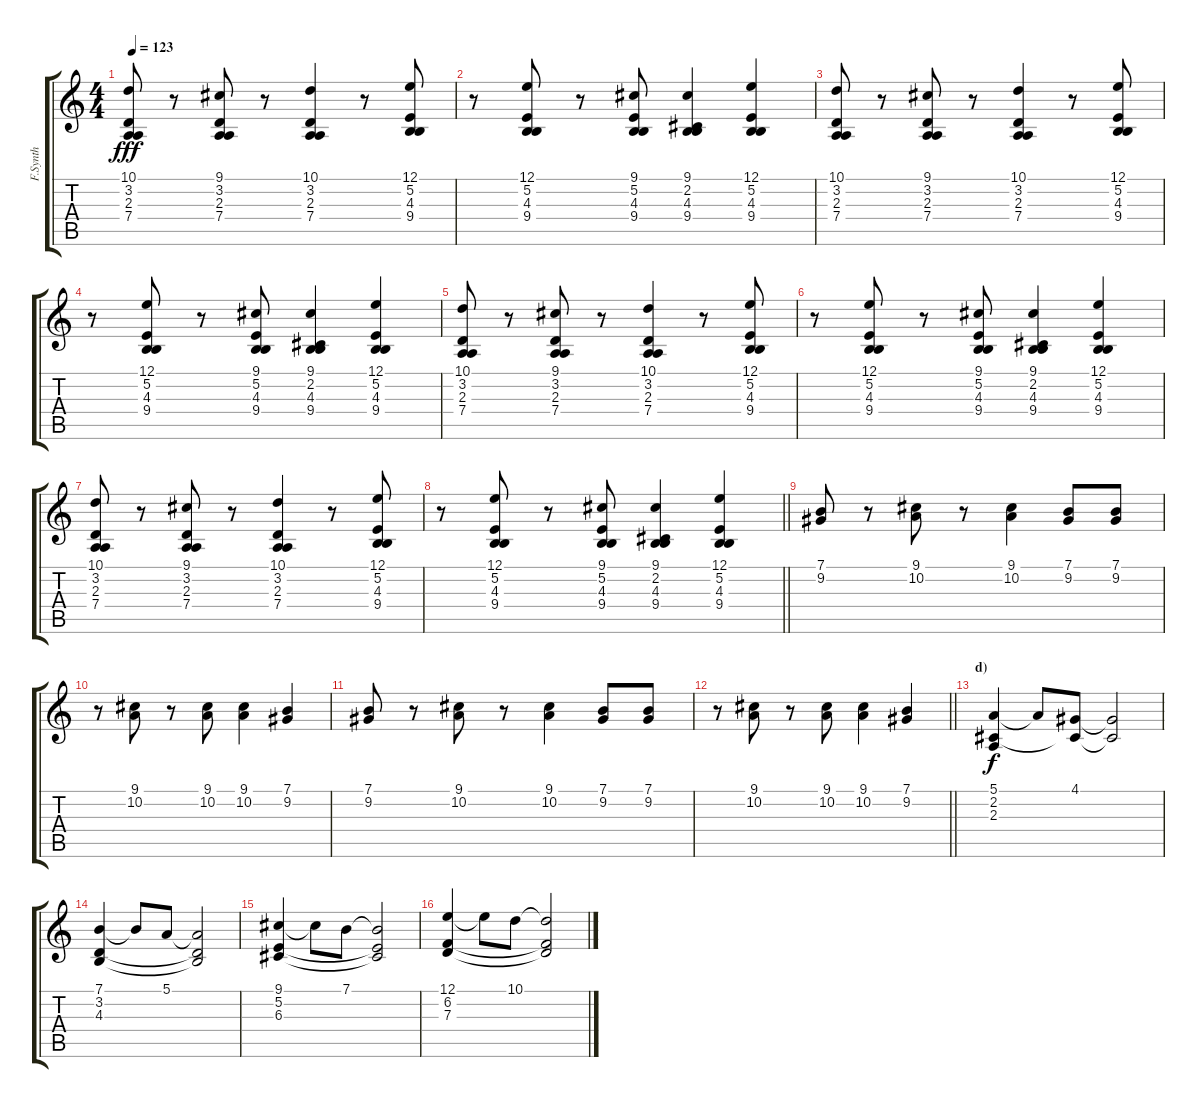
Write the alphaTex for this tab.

\track ("F.Synth " "F.Synth ") {instrument churchorgan}
\staff {score tabs}
\tuning (E4 B3 G3 D3 A2 E2) {hide}
\ts (4 4)
\tempo 123
\clef g2
\ks c
(10.1 3.2 2.3 7.4).8{dy fff} r.8 (9.1 3.2 2.3 7.4).8 r.8 (10.1 3.2 2.3 7.4).4 r.8 (12.1 5.2 4.3 9.4).8 |
r.8 (12.1 5.2 4.3 9.4).8 r.8 (9.1 5.2 4.3 9.4).8 (9.1 2.2 4.3 9.4).4 (12.1 5.2 4.3 9.4).4 |
(10.1 3.2 2.3 7.4).8 r.8 (9.1 3.2 2.3 7.4).8 r.8 (10.1 3.2 2.3 7.4).4 r.8 (12.1 5.2 4.3 9.4).8 |
r.8 (12.1 5.2 4.3 9.4).8 r.8 (9.1 5.2 4.3 9.4).8 (9.1 2.2 4.3 9.4).4 (12.1 5.2 4.3 9.4).4 |
(10.1 3.2 2.3 7.4).8 r.8 (9.1 3.2 2.3 7.4).8 r.8 (10.1 3.2 2.3 7.4).4 r.8 (12.1 5.2 4.3 9.4).8 |
r.8 (12.1 5.2 4.3 9.4).8 r.8 (9.1 5.2 4.3 9.4).8 (9.1 2.2 4.3 9.4).4 (12.1 5.2 4.3 9.4).4 |
(10.1 3.2 2.3 7.4).8 r.8 (9.1 3.2 2.3 7.4).8 r.8 (10.1 3.2 2.3 7.4).4 r.8 (12.1 5.2 4.3 9.4).8 |
\barLineRight lightlight
r.8 (12.1 5.2 4.3 9.4).8 r.8 (9.1 5.2 4.3 9.4).8 (9.1 2.2 4.3 9.4).4 (12.1 5.2 4.3 9.4).4 |
(7.1 9.2).8 r.8 (9.1 10.2).8 r.8 (9.1 10.2).4 (7.1 9.2).8 (7.1 9.2).8 |
r.8 (9.1 10.2).8 r.8 (9.1 10.2).8 (9.1 10.2).4 (7.1 9.2).4 |
(7.1 9.2).8 r.8 (9.1 10.2).8 r.8 (9.1 10.2).4 (7.1 9.2).8 (7.1 9.2).8 |
\barLineRight lightlight
r.8 (9.1 10.2).8 r.8 (9.1 10.2).8 (9.1 10.2).4 (7.1 9.2).4 |
\section ("" "d)")
(5.1 2.2 2.3).4{dy f} 5.1{t}.8 (4.1 2.2{t}).8 (4.1{t} 2.2{t}).2 |
(7.1 3.2 4.3).4 7.1{t}.8 5.1.8 (5.1{t} 3.2{t} 4.3{t}).2 |
(9.1 5.2 6.3).4 9.1{t}.8 7.1.8 (7.1{t} 5.2{t} 6.3{t}).2 |
(12.1 6.2 7.3).4 12.1{t}.8 10.1.8 (10.1{t} 6.2{t} 7.3{t}).2
